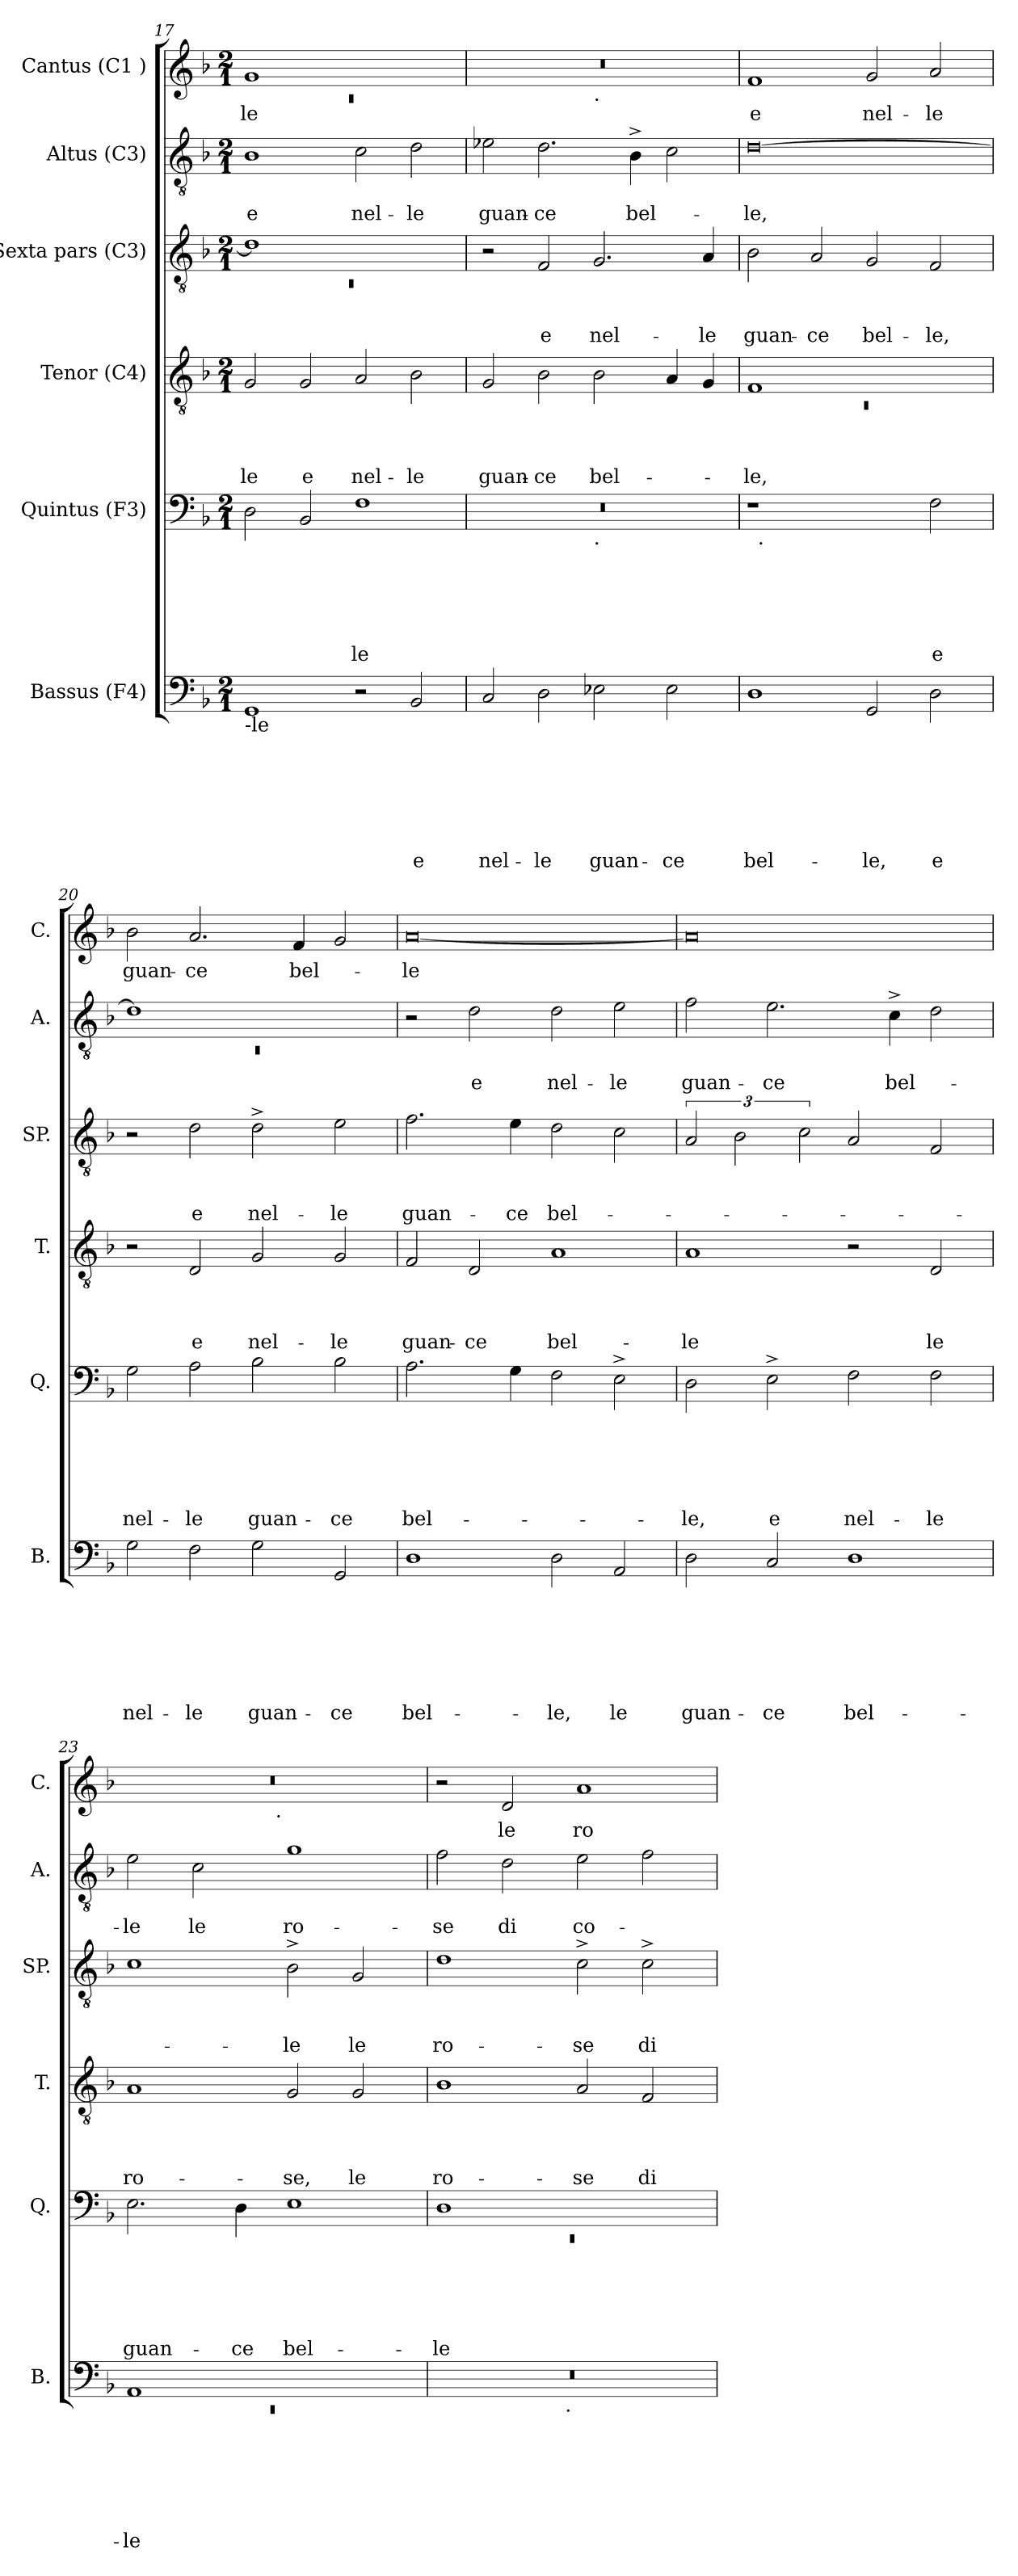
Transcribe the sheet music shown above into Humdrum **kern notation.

**kern	**text	**text	**text	**text	**text	**text	**text	**kern	**text	**text	**text	**text	**text	**text	**kern	**text	**text	**text	**text	**kern	**text	**text	**text	**kern	**text	**text	**kern	**text
*part6	*part6	*part6	*part6	*part6	*part6	*part6	*part6	*part5	*part5	*part5	*part5	*part5	*part5	*part5	*part4	*part4	*part4	*part4	*part4	*part3	*part3	*part3	*part3	*part2	*part2	*part2	*part1	*part1
*staff6	*staff6	*staff6	*staff6	*staff6	*staff6	*staff6	*staff6	*staff5	*staff5	*staff5	*staff5	*staff5	*staff5	*staff5	*staff4	*staff4	*staff4	*staff4	*staff4	*staff3	*staff3	*staff3	*staff3	*staff2	*staff2	*staff2	*staff1	*staff1
*I"Bassus (F4)	*	*	*	*	*	*	*	*I"Quintus (F3)	*	*	*	*	*	*	*I"Tenor (C4)	*	*	*	*	*I"Sexta pars (C3)	*	*	*	*I"Altus (C3)	*	*	*I"Cantus (C1 )	*
*I'B.	*	*	*	*	*	*	*	*I'Q.	*	*	*	*	*	*	*I'T.	*	*	*	*	*I'SP.	*	*	*	*I'A.	*	*	*I'C.	*
!!LO:PB:g=z
*clefF4	*	*	*	*	*	*	*	*clefF4	*	*	*	*	*	*	*clefGv2	*	*	*	*	*clefGv2	*	*	*	*clefGv2	*	*	*clefG2	*
*k[b-]	*	*	*	*	*	*	*	*k[b-]	*	*	*	*	*	*	*k[b-]	*	*	*	*	*k[b-]	*	*	*	*k[b-]	*	*	*k[b-]	*
*F:	*	*	*	*	*	*	*	*F:	*	*	*	*	*	*	*F:	*	*	*	*	*F:	*	*	*	*F:	*	*	*F:	*
*M2/1	*	*	*	*	*	*	*	*M2/1	*	*	*	*	*	*	*M2/1	*	*	*	*	*M2/1	*	*	*	*M2/1	*	*	*M2/1	*
=17	=17	=17	=17	=17	=17	=17	=17	=17	=17	=17	=17	=17	=17	=17	=17	=17	=17	=17	=17	=17	=17	=17	=17	=17	=17	=17	=17	=17
*	*	*	*	*	*	*	*	*	*	*	*	*	*	*	*	*	*	*	*	*^	*	*	*	*	*	*	*^	*
!LO:TX:b:t=-le	!	!	!	!	!	!	!	!	!	!	!	!	!	!	!	!	!	!	!	!	!	!	!	!	!	!	!	!	!	!
!	!	!	!	!	!	!	!	!	!	!	!	!	!	!	!	!	!	!	!LO:LY:b	!	!LO:N:vis=1	!	!	!	!	!	!LO:LY:b:rj	!	!LO:N:vis=1	!LO:LY:b:rj
1GG	.	.	.	.	.	.	.	2D\	.	.	.	.	.	.	2G/	.	.	.	-le	1d]	0rC	.	.	.	1B-	.	e	1g	0rc	-le
!	!	!	!	!	!	!	!	!	!	!	!	!	!	!	!	!	!	!	!LO:LY:b	!	!	!	!	!	!	!	!	!	!	!
.	.	.	.	.	.	.	.	2BB-/	.	.	.	.	.	.	2G/	.	.	.	e	.	.	.	.	.	.	.	.	.	.	.
!	!	!	!	!	!	!	!	!	!	!	!	!	!	!LO:LY:b	!	!	!	!	!LO:LY:b	!	!	!	!	!	!	!	!LO:LY:b	!	!	!
2r	.	.	.	.	.	.	.	1F	.	.	.	.	.	-le	2A/	.	.	.	nel-	1ryy	.	.	.	.	2c\	.	nel-	1ryy	.	.
!	!	!	!	!	!	!	!LO:LY:b	!	!	!	!	!	!	!	!	!	!	!	!LO:LY:b	!	!	!	!	!	!	!	!LO:LY:b	!	!	!
2BB-/	.	.	.	.	.	.	-e	.	.	.	.	.	.	.	2B-\	.	.	.	-le	.	.	.	.	.	2d\	.	-le	.	.	.
*	*	*	*	*	*	*	*	*	*	*	*	*	*	*	*	*	*	*	*	*v	*v	*	*	*	*	*	*	*	*	*
=18	=18	=18	=18	=18	=18	=18	=18	=18	=18	=18	=18	=18	=18	=18	=18	=18	=18	=18	=18	=18	=18	=18	=18	=18	=18	=18	=18	=18	=18
!	!	!	!	!	!	!	!LO:LY:b	!	!	!	!	!	!	!	!	!	!	!	!LO:LY:b	!	!	!	!	!	!	!LO:LY:b	!	!	!
*	*	*	*	*	*	*	*	*^	*	*	*	*	*	*	*	*	*	*	*	*	*	*	*	*	*	*	*	*	*
2C/	.	.	.	.	.	.	nel-	0r	1ryy	.	.	.	.	.	.	2G/	.	.	.	guan-	2r	.	.	.	2e-\	.	guan-	0r	1ryy	.
!	!	!	!	!	!	!	!LO:LY:b	!	!	!	!	!	!	!	!	!	!	!	!	!LO:LY:b	!	!	!	!LO:LY:b	!	!	!LO:LY:b	!	!	!
2D\	.	.	.	.	.	.	-le	.	.	.	.	.	.	.	.	2B-\	.	.	.	-ce	2F/	.	.	e	2.d\	.	-ce	.	.	.
!	!	!	!	!	!	!	!	!	!	!	!	!	!	!	!	!	!	!	!	!	!	!	!	!	!	!	!	!	!LO:TX:b:t=.	!
!	!	!	!	!	!	!	!	!	!LO:TX:b:t=.	!	!	!	!	!	!	!	!	!	!	!	!	!	!	!	!	!	!	!	!	!
!	!	!	!	!	!	!	!LO:LY:b	!	!	!	!	!	!	!	!	!	!	!	!	!LO:LY:b	!	!	!	!LO:LY:b	!	!	!	!	!	!
2E-\	.	.	.	.	.	.	guan-	.	1ryy	.	.	.	.	.	.	2B-\	.	.	.	bel-	2.G/	.	.	nel-	.	.	.	.	1ryy	.
!	!	!	!	!	!	!	!	!	!	!	!	!	!	!	!	!	!	!	!	!	!	!	!	!	!	!	!LO:LY:b	!	!	!
.	.	.	.	.	.	.	.	.	.	.	.	.	.	.	.	.	.	.	.	.	.	.	.	.	4B-^>\	.	bel-	.	.	.
!	!	!	!	!	!	!	!LO:LY:b	!	!	!	!	!	!	!	!	!	!	!	!	!	!	!	!	!	!	!	!	!	!	!
2E-\	.	.	.	.	.	.	-ce	.	.	.	.	.	.	.	.	4A/	.	.	.	.	.	.	.	.	2c\	.	.	.	.	.
!	!	!	!	!	!	!	!	!	!	!	!	!	!	!	!	!	!	!	!	!	!	!	!	!LO:LY:b	!	!	!	!	!	!
.	.	.	.	.	.	.	.	.	.	.	.	.	.	.	.	4G/	.	.	.	.	4A/	.	.	-le	.	.	.	.	.	.
=19	=19	=19	=19	=19	=19	=19	=19	=19	=19	=19	=19	=19	=19	=19	=19	=19	=19	=19	=19	=19	=19	=19	=19	=19	=19	=19	=19	=19	=19	=19
*	*	*	*	*	*	*	*	*	*	*	*	*	*	*	*	*^	*	*	*	*	*	*	*	*	*	*	*	*	*	*
!	!	!	!	!	!	!	!LO:LY:b	!	!	!	!	!	!	!	!	!	!LO:N:vis=1	!	!	!	!LO:LY:b	!	!	!	!LO:LY:b	!	!	!LO:LY:b	!	!	!LO:LY:b:rj
*	*	*	*	*	*	*	*	*	*	*	*	*	*	*	*	*	*	*	*	*	*	*	*	*	*	*	*	*	*v	*v	*
1D	.	.	.	.	.	.	bel-	1r	32ryy	.	.	.	.	.	.	1F	0rC	.	.	.	-le,	2B-\	.	.	guan-	[>0d	.	-le,	1f	e
!	!	!	!	!	!	!	!	!	!LO:TX:b:t=.	!	!	!	!	!	!	!	!	!	!	!	!	!	!	!	!	!	!	!	!	!
.	.	.	.	.	.	.	.	.	1ryy	.	.	.	.	.	.	.	.	.	.	.	.	.	.	.	.	.	.	.	.	.
!	!	!	!	!	!	!	!	!	!	!	!	!	!	!	!	!	!	!	!	!	!	!	!	!	!LO:LY:b	!	!	!	!	!
.	.	.	.	.	.	.	.	.	.	.	.	.	.	.	.	.	.	.	.	.	.	2A/	.	.	-ce	.	.	.	.	.
!	!	!	!	!	!	!	!LO:LY:b	!	!	!	!	!	!	!	!	!	!	!	!	!	!	!	!	!	!LO:LY:b	!	!	!	!	!LO:LY:b
2GG/	.	.	.	.	.	.	-le,	2ryy	.	.	.	.	.	.	.	1ryy	.	.	.	.	.	2G/	.	.	bel-	.	.	.	2g/	nel-
.	.	.	.	.	.	.	.	.	2ryy	.	.	.	.	.	.	.	.	.	.	.	.	.	.	.	.	.	.	.	.	.
!	!	!	!	!	!	!	!LO:LY:b	!	!	!	!	!	!	!	!LO:LY:b	!	!	!	!	!	!	!	!	!	!LO:LY:b	!	!	!	!	!LO:LY:b
2D\	.	.	.	.	.	.	e	2F\	.	.	.	.	.	.	e	.	.	.	.	.	.	2F/	.	.	-le,	.	.	.	2a/	-le
.	.	.	.	.	.	.	.	.	4...ryy	.	.	.	.	.	.	.	.	.	.	.	.	.	.	.	.	.	.	.	.	.
=20	=20	=20	=20	=20	=20	=20	=20	=20	=20	=20	=20	=20	=20	=20	=20	=20	=20	=20	=20	=20	=20	=20	=20	=20	=20	=20	=20	=20	=20	=20
*	*	*	*	*	*	*	*	*	*	*	*	*	*	*	*	*	*	*	*	*	*	*	*	*	*	*^	*	*	*	*
!	!	!	!	!	!	!	!LO:LY:b	!	!	!	!	!	!	!	!LO:LY:b	!	!	!	!	!	!	!	!	!	!	!	!LO:N:vis=1	!	!	!	!LO:LY:b
*	*	*	*	*	*	*	*	*v	*v	*	*	*	*	*	*	*	*	*	*	*	*	*	*	*	*	*	*	*	*	*	*
*	*	*	*	*	*	*	*	*	*	*	*	*	*	*	*v	*v	*	*	*	*	*	*	*	*	*	*	*	*	*	*
2G\	.	.	.	.	.	.	nel-	2G\	.	.	.	.	.	nel-	2r	.	.	.	.	2r	.	.	.	1d]	0rC	.	.	2b-\	guan-
!	!	!	!	!	!	!	!LO:LY:b	!	!	!	!	!	!	!LO:LY:b	!	!	!	!	!LO:LY:b	!	!	!	!LO:LY:b	!	!	!	!	!	!LO:LY:b
2F\	.	.	.	.	.	.	-le	2A\	.	.	.	.	.	-le	2D/	.	.	.	e	2d\	.	.	e	.	.	.	.	2.a/	-ce
!	!	!	!	!	!	!	!LO:LY:b	!	!	!	!	!	!	!LO:LY:b	!	!	!	!	!LO:LY:b	!	!	!	!LO:LY:b	!	!	!	!	!	!
2G\	.	.	.	.	.	.	guan-	2B-\	.	.	.	.	.	guan-	2G/	.	.	.	nel-	2d^>\	.	.	nel-	1ryy	.	.	.	.	.
!	!	!	!	!	!	!	!	!	!	!	!	!	!	!	!	!	!	!	!	!	!	!	!	!	!	!	!	!	!LO:LY:b
.	.	.	.	.	.	.	.	.	.	.	.	.	.	.	.	.	.	.	.	.	.	.	.	.	.	.	.	4f/	bel-
!	!	!	!	!	!	!	!LO:LY:b	!	!	!	!	!	!	!LO:LY:b	!	!	!	!	!LO:LY:b	!	!	!	!LO:LY:b	!	!	!	!	!	!
2GG/	.	.	.	.	.	.	-ce	2B-\	.	.	.	.	.	-ce	2G/	.	.	.	-le	2e\	.	.	-le	.	.	.	.	2g/	.
*	*	*	*	*	*	*	*	*	*	*	*	*	*	*	*	*	*	*	*	*	*	*	*	*v	*v	*	*	*	*
=21	=21	=21	=21	=21	=21	=21	=21	=21	=21	=21	=21	=21	=21	=21	=21	=21	=21	=21	=21	=21	=21	=21	=21	=21	=21	=21	=21	=21
!	!	!	!	!	!	!	!LO:LY:b	!	!	!	!	!	!	!LO:LY:b	!	!	!	!	!LO:LY:b	!	!	!	!LO:LY:b	!	!	!	!	!LO:LY:b:rj
1D	.	.	.	.	.	.	bel-	2.A\	.	.	.	.	.	bel-	2F/	.	.	.	guan-	2.f\	.	.	guan-	2r	.	.	[<0a	-le
!	!	!	!	!	!	!	!	!	!	!	!	!	!	!	!	!	!	!	!LO:LY:b	!	!	!	!	!	!	!LO:LY:b	!	!
.	.	.	.	.	.	.	.	.	.	.	.	.	.	.	2D/	.	.	.	-ce	.	.	.	.	2d\	.	e	.	.
!	!	!	!	!	!	!	!	!	!	!	!	!	!	!	!	!	!	!	!	!	!	!	!LO:LY:b	!	!	!	!	!
.	.	.	.	.	.	.	.	4G\	.	.	.	.	.	.	.	.	.	.	.	4e\	.	.	-ce	.	.	.	.	.
!	!	!	!	!	!	!	!LO:LY:b	!	!	!	!	!	!	!	!	!	!	!	!LO:LY:b	!	!	!	!LO:LY:b	!	!	!LO:LY:b	!	!
2D\	.	.	.	.	.	.	-le,	2F\	.	.	.	.	.	.	1A	.	.	.	bel-	2d\	.	.	bel-	2d\	.	nel-	.	.
!	!	!	!	!	!	!	!LO:LY:b	!	!	!	!	!	!	!	!	!	!	!	!	!	!	!	!	!	!	!LO:LY:b	!	!
2AA/	.	.	.	.	.	.	le	2E^>\	.	.	.	.	.	.	.	.	.	.	.	2c\	.	.	.	2e\	.	-le	.	.
!!LO:LB:g=z
=22	=22	=22	=22	=22	=22	=22	=22	=22	=22	=22	=22	=22	=22	=22	=22	=22	=22	=22	=22	=22	=22	=22	=22	=22	=22	=22	=22	=22
!	!	!	!	!	!	!	!LO:LY:b	!	!	!	!	!	!	!LO:LY:b	!	!	!	!	!LO:LY:b	!	!	!	!	!	!	!LO:LY:b	!	!
2D\	.	.	.	.	.	.	guan-	2D\	.	.	.	.	.	-le,	1A	.	.	.	-le	3A/	.	.	.	2f\	.	guan-	0a]	.
.	.	.	.	.	.	.	.	.	.	.	.	.	.	.	.	.	.	.	.	3B-\	.	.	.	.	.	.	.	.
!	!	!	!	!	!	!	!LO:LY:b	!	!	!	!	!	!	!LO:LY:b	!	!	!	!	!	!	!	!	!	!	!	!LO:LY:b	!	!
2C/	.	.	.	.	.	.	-ce	2E^>\	.	.	.	.	.	e	.	.	.	.	.	.	.	.	.	2.e\	.	-ce	.	.
.	.	.	.	.	.	.	.	.	.	.	.	.	.	.	.	.	.	.	.	3c\	.	.	.	.	.	.	.	.
!	!	!	!	!	!	!	!LO:LY:b	!	!	!	!	!	!	!LO:LY:b	!	!	!	!	!	!	!	!	!	!	!	!	!	!
1D	.	.	.	.	.	.	bel-	2F\	.	.	.	.	.	nel-	2r	.	.	.	.	2A/	.	.	.	.	.	.	.	.
!	!	!	!	!	!	!	!	!	!	!	!	!	!	!	!	!	!	!	!	!	!	!	!	!	!	!LO:LY:b	!	!
.	.	.	.	.	.	.	.	.	.	.	.	.	.	.	.	.	.	.	.	.	.	.	.	4c^>\	.	bel-	.	.
!	!	!	!	!	!	!	!	!	!	!	!	!	!	!LO:LY:b	!	!	!	!	!LO:LY:b	!	!	!	!	!	!	!	!	!
.	.	.	.	.	.	.	.	2F\	.	.	.	.	.	-le	2D/	.	.	.	le	2F/	.	.	.	2d\	.	.	.	.
=23	=23	=23	=23	=23	=23	=23	=23	=23	=23	=23	=23	=23	=23	=23	=23	=23	=23	=23	=23	=23	=23	=23	=23	=23	=23	=23	=23	=23
*^	*	*	*	*	*	*	*	*	*	*	*	*	*	*	*	*	*	*	*	*	*	*	*	*	*	*	*	*
!	!LO:N:vis=1	!	!	!	!	!	!	!LO:LY:b	!	!	!	!	!	!	!LO:LY:b	!	!	!	!	!LO:LY:b	!	!	!	!	!	!	!LO:LY:b	!	!
*	*	*	*	*	*	*	*	*	*	*	*	*	*	*	*	*	*	*	*	*	*	*	*	*	*	*	*	*^	*
1AA	0rEE	.	.	.	.	.	.	-le	2.E\	.	.	.	.	.	guan-	1A	.	.	.	ro-	1c	.	.	.	2e\	.	-le	0r	2ryy	.
!	!	!	!	!	!	!	!	!	!	!	!	!	!	!	!	!	!	!	!	!	!	!	!	!	!	!	!LO:LY:b	!	!	!
.	.	.	.	.	.	.	.	.	.	.	.	.	.	.	.	.	.	.	.	.	.	.	.	.	2c\	.	le	.	4...ryy	.
!	!	!	!	!	!	!	!	!	!	!	!	!	!	!	!LO:LY:b	!	!	!	!	!	!	!	!	!	!	!	!	!	!	!
.	.	.	.	.	.	.	.	.	4D\	.	.	.	.	.	-ce	.	.	.	.	.	.	.	.	.	.	.	.	.	.	.
!	!	!	!	!	!	!	!	!	!	!	!	!	!	!	!	!	!	!	!	!	!	!	!	!	!	!	!	!	!LO:TX:b:t=.	!
.	.	.	.	.	.	.	.	.	.	.	.	.	.	.	.	.	.	.	.	.	.	.	.	.	.	.	.	.	1ryy	.
!	!	!	!	!	!	!	!	!	!	!	!	!	!	!	!LO:LY:b	!	!	!	!	!LO:LY:b	!	!	!	!LO:LY:b	!	!	!LO:LY:b	!	!	!
1ryy	.	.	.	.	.	.	.	.	1E	.	.	.	.	.	bel-	2G/	.	.	.	-se,	2B-^>\	.	.	-le	1g	.	ro-	.	.	.
!	!	!	!	!	!	!	!	!	!	!	!	!	!	!	!	!	!	!	!	!LO:LY:b	!	!	!	!LO:LY:b	!	!	!	!	!	!
.	.	.	.	.	.	.	.	.	.	.	.	.	.	.	.	2G/	.	.	.	le	2G/	.	.	le	.	.	.	.	.	.
.	.	.	.	.	.	.	.	.	.	.	.	.	.	.	.	.	.	.	.	.	.	.	.	.	.	.	.	.	32ryy	.
=24	=24	=24	=24	=24	=24	=24	=24	=24	=24	=24	=24	=24	=24	=24	=24	=24	=24	=24	=24	=24	=24	=24	=24	=24	=24	=24	=24	=24	=24	=24
*	*	*	*	*	*	*	*	*	*^	*	*	*	*	*	*	*	*	*	*	*	*	*	*	*	*	*	*	*	*	*
!	!	!	!	!	!	!	!	!	!	!LO:N:vis=1	!	!	!	!	!	!LO:LY:b	!	!	!	!	!LO:LY:b	!	!	!	!LO:LY:b	!	!	!LO:LY:b	!	!	!
*	*	*	*	*	*	*	*	*	*	*	*	*	*	*	*	*	*	*	*	*	*	*	*	*	*	*	*	*	*v	*v	*
0r	2ryy	.	.	.	.	.	.	.	1D	0rEE	.	.	.	.	.	-le	1B-	.	.	.	ro-	1d	.	.	ro-	2f\	.	-se	2r	.
!	!	!	!	!	!	!	!	!	!	!	!	!	!	!	!	!	!	!	!	!	!	!	!	!	!	!	!	!LO:LY:b	!	!LO:LY:b
.	4...ryy	.	.	.	.	.	.	.	.	.	.	.	.	.	.	.	.	.	.	.	.	.	.	.	.	2d\	.	di	2d/	le
!	!LO:TX:b:t=.	!	!	!	!	!	!	!	!	!	!	!	!	!	!	!	!	!	!	!	!	!	!	!	!	!	!	!	!	!
.	1ryy	.	.	.	.	.	.	.	.	.	.	.	.	.	.	.	.	.	.	.	.	.	.	.	.	.	.	.	.	.
!	!	!	!	!	!	!	!	!	!	!	!	!	!	!	!	!	!	!	!	!	!LO:LY:b	!	!	!	!LO:LY:b	!	!	!LO:LY:b	!	!LO:LY:b
.	.	.	.	.	.	.	.	.	1ryy	.	.	.	.	.	.	.	2A/	.	.	.	-se	2c^>\	.	.	-se	2e\	.	co-	1a	ro-
!	!	!	!	!	!	!	!	!	!	!	!	!	!	!	!	!	!	!	!	!	!LO:LY:b	!	!	!	!LO:LY:b	!	!	!	!	!
.	.	.	.	.	.	.	.	.	.	.	.	.	.	.	.	.	2F/	.	.	.	di	2c^>\	.	.	di	2f\	.	.	.	.
.	32ryy	.	.	.	.	.	.	.	.	.	.	.	.	.	.	.	.	.	.	.	.	.	.	.	.	.	.	.	.	.
*v	*v	*	*	*	*	*	*	*	*	*	*	*	*	*	*	*	*	*	*	*	*	*	*	*	*	*	*	*	*	*
*	*	*	*	*	*	*	*	*v	*v	*	*	*	*	*	*	*	*	*	*	*	*	*	*	*	*	*	*	*	*
=	=	=	=	=	=	=	=	=	=	=	=	=	=	=	=	=	=	=	=	=	=	=	=	=	=	=	=	=
*-	*-	*-	*-	*-	*-	*-	*-	*-	*-	*-	*-	*-	*-	*-	*-	*-	*-	*-	*-	*-	*-	*-	*-	*-	*-	*-	*-	*-
